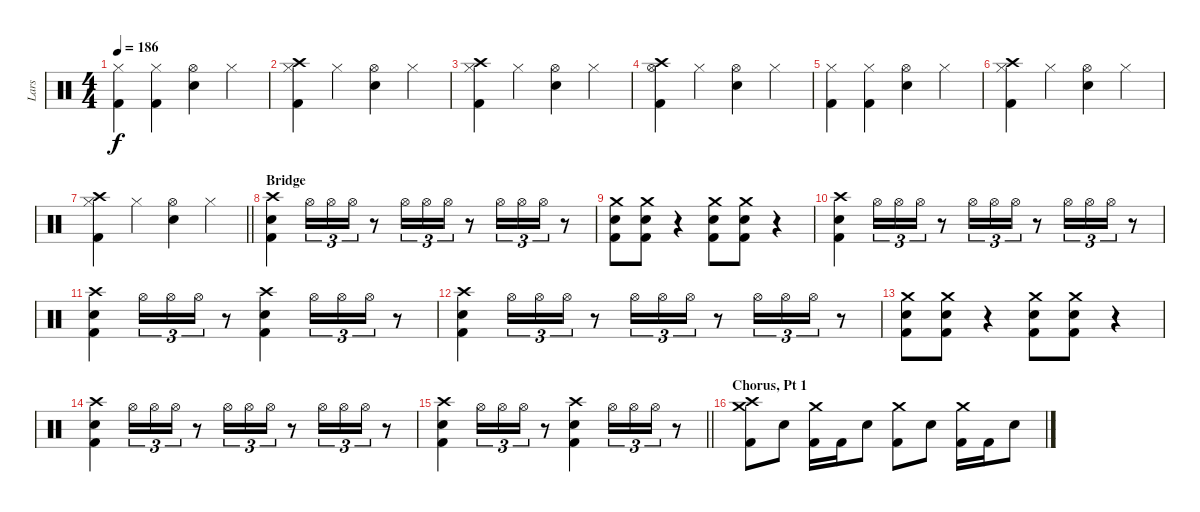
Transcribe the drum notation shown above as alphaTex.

\track ("Lars" "Lars") {instrument percussion}
\staff {score}
\articulation defaults
\ts (4 4)
\tempo 186
\clef neutral
\ks c
("Hi-Hat (closed)" "Kick (hit) 2").4{dy f} ("Hi-Hat (closed)" "Kick (hit) 2").4 ("Hi-Hat (open)" "Electric Snare (hit)").4 "Hi-Hat (closed)".4 |
("Crash high (hit)" "Hi-Hat (closed)" "Kick (hit) 2").4 "Hi-Hat (closed)".4 ("Hi-Hat (open)" "Electric Snare (hit)").4 "Hi-Hat (closed)".4 |
("Crash high (hit)" "Hi-Hat (closed)" "Kick (hit) 2").4 "Hi-Hat (closed)".4 ("Hi-Hat (open)" "Electric Snare (hit)").4 "Hi-Hat (closed)".4 |
("Crash high (hit)" "Hi-Hat (open)" "Kick (hit) 2").4 "Hi-Hat (closed)".4 ("Hi-Hat (open)" "Electric Snare (hit)").4 "Hi-Hat (closed)".4 |
("Hi-Hat (closed)" "Kick (hit) 2").4 ("Hi-Hat (closed)" "Kick (hit) 2").4 ("Hi-Hat (open)" "Electric Snare (hit)").4 "Hi-Hat (closed)".4 |
("Crash high (hit)" "Hi-Hat (closed)" "Kick (hit) 2").4 "Hi-Hat (closed)".4 ("Hi-Hat (open)" "Electric Snare (hit)").4 "Hi-Hat (closed)".4 |
\barLineRight lightlight
("Crash high (hit)" "Hi-Hat (closed)" "Kick (hit) 2").4 "Hi-Hat (closed)".4 ("Hi-Hat (open)" "Electric Snare (hit)").4 "Hi-Hat (closed)".4 |
\section ("" "Bridge")
("Crash high (hit)" "Electric Snare (hit)" "Kick (hit) 2").4 "Hi-Hat (open)".16{tu (3 2)} "Hi-Hat (open)".16{tu (3 2)} "Hi-Hat (open)".16{tu (3 2)} r.8 "Hi-Hat (open)".16{tu (3 2)} "Hi-Hat (open)".16{tu (3 2)} "Hi-Hat (open)".16{tu (3 2)} r.8 "Hi-Hat (open)".16{tu (3 2)} "Hi-Hat (open)".16{tu (3 2)} "Hi-Hat (open)".16{tu (3 2)} r.8 |
("Crash medium (hit)" "Electric Snare (hit)" "Kick (hit) 2").8 ("Crash medium (hit)" "Electric Snare (hit)" "Kick (hit) 2").8 r.4 ("Crash medium (hit)" "Electric Snare (hit)" "Kick (hit) 2").8 ("Crash medium (hit)" "Electric Snare (hit)" "Kick (hit) 2").8 r.4 |
("Crash high (hit)" "Electric Snare (hit)" "Kick (hit) 2").4 "Hi-Hat (open)".16{tu (3 2)} "Hi-Hat (open)".16{tu (3 2)} "Hi-Hat (open)".16{tu (3 2)} r.8 "Hi-Hat (open)".16{tu (3 2)} "Hi-Hat (open)".16{tu (3 2)} "Hi-Hat (open)".16{tu (3 2)} r.8 "Hi-Hat (open)".16{tu (3 2)} "Hi-Hat (open)".16{tu (3 2)} "Hi-Hat (open)".16{tu (3 2)} r.8 |
("Crash high (hit)" "Electric Snare (hit)" "Kick (hit) 2").4 "Hi-Hat (open)".16{tu (3 2)} "Hi-Hat (open)".16{tu (3 2)} "Hi-Hat (open)".16{tu (3 2)} r.8 ("Crash high (hit)" "Electric Snare (hit)" "Kick (hit) 2").4 "Hi-Hat (open)".16{tu (3 2)} "Hi-Hat (open)".16{tu (3 2)} "Hi-Hat (open)".16{tu (3 2)} r.8 |
("Crash high (hit)" "Electric Snare (hit)" "Kick (hit) 2").4 "Hi-Hat (open)".16{tu (3 2)} "Hi-Hat (open)".16{tu (3 2)} "Hi-Hat (open)".16{tu (3 2)} r.8 "Hi-Hat (open)".16{tu (3 2)} "Hi-Hat (open)".16{tu (3 2)} "Hi-Hat (open)".16{tu (3 2)} r.8 "Hi-Hat (open)".16{tu (3 2)} "Hi-Hat (open)".16{tu (3 2)} "Hi-Hat (open)".16{tu (3 2)} r.8 |
("Crash medium (hit)" "Electric Snare (hit)" "Kick (hit) 2").8 ("Crash medium (hit)" "Electric Snare (hit)" "Kick (hit) 2").8 r.4 ("Crash medium (hit)" "Electric Snare (hit)" "Kick (hit) 2").8 ("Crash medium (hit)" "Electric Snare (hit)" "Kick (hit) 2").8 r.4 |
("Crash high (hit)" "Electric Snare (hit)" "Kick (hit) 2").4 "Hi-Hat (open)".16{tu (3 2)} "Hi-Hat (open)".16{tu (3 2)} "Hi-Hat (open)".16{tu (3 2)} r.8 "Hi-Hat (open)".16{tu (3 2)} "Hi-Hat (open)".16{tu (3 2)} "Hi-Hat (open)".16{tu (3 2)} r.8 "Hi-Hat (open)".16{tu (3 2)} "Hi-Hat (open)".16{tu (3 2)} "Hi-Hat (open)".16{tu (3 2)} r.8 |
\barLineRight lightlight
("Crash high (hit)" "Electric Snare (hit)" "Kick (hit) 2").4 "Hi-Hat (open)".16{tu (3 2)} "Hi-Hat (open)".16{tu (3 2)} "Hi-Hat (open)".16{tu (3 2)} r.8 ("Crash high (hit)" "Electric Snare (hit)" "Kick (hit) 2").4 "Hi-Hat (open)".16{tu (3 2)} "Hi-Hat (open)".16{tu (3 2)} "Hi-Hat (open)".16{tu (3 2)} r.8 |
\section ("" "Chorus, Pt 1")
("Crash medium (hit)" "Crash high (hit)" "Kick (hit) 2").8 "Electric Snare (hit)".8 ("Crash medium (hit)" "Kick (hit) 2").16 "Kick (hit) 2".16 "Electric Snare (hit)".8 ("Crash medium (hit)" "Kick (hit) 2").8 "Electric Snare (hit)".8 ("Crash medium (hit)" "Kick (hit) 2").16 "Kick (hit) 2".16 "Electric Snare (hit)".8
